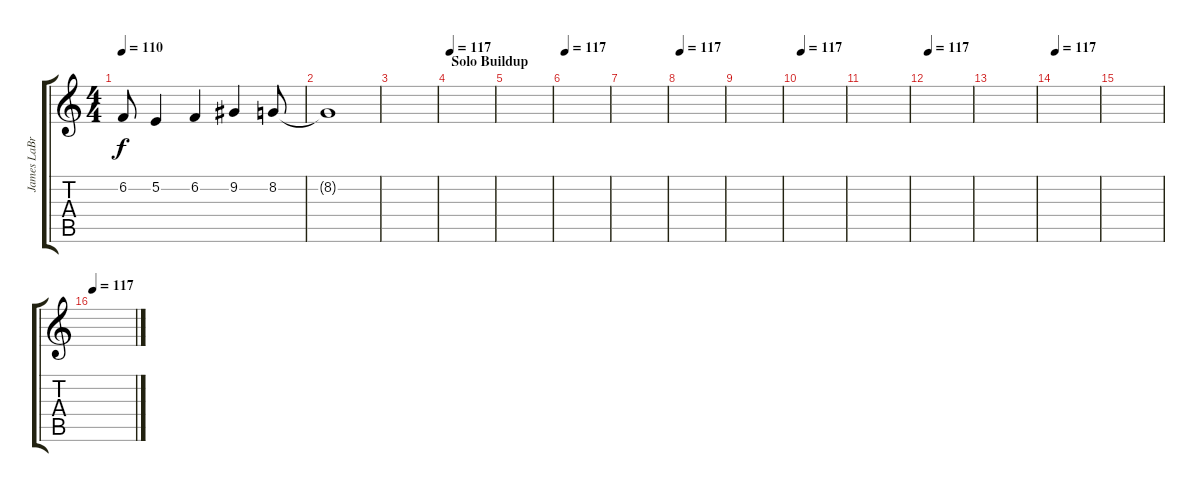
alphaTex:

\track ("James LaBrie" "James LaBr") {instrument brasssection}
\staff {score tabs}
\tuning (E4 B3 G3 D3 A2 E2) {hide}
\ts (4 4)
\tempo 110
\clef g2
\ks c
6.2{t}.8{dy f} 5.2.4 6.2.4 9.2.4 8.2.8 |
8.2{t}.1 |
|
\section ("" "Solo Buildup")
\tempo 117
|
|
\tempo 117
|
|
\tempo 117
|
|
\tempo 117
|
|
\tempo 117
|
|
\tempo 117
|
|
\tempo 117
